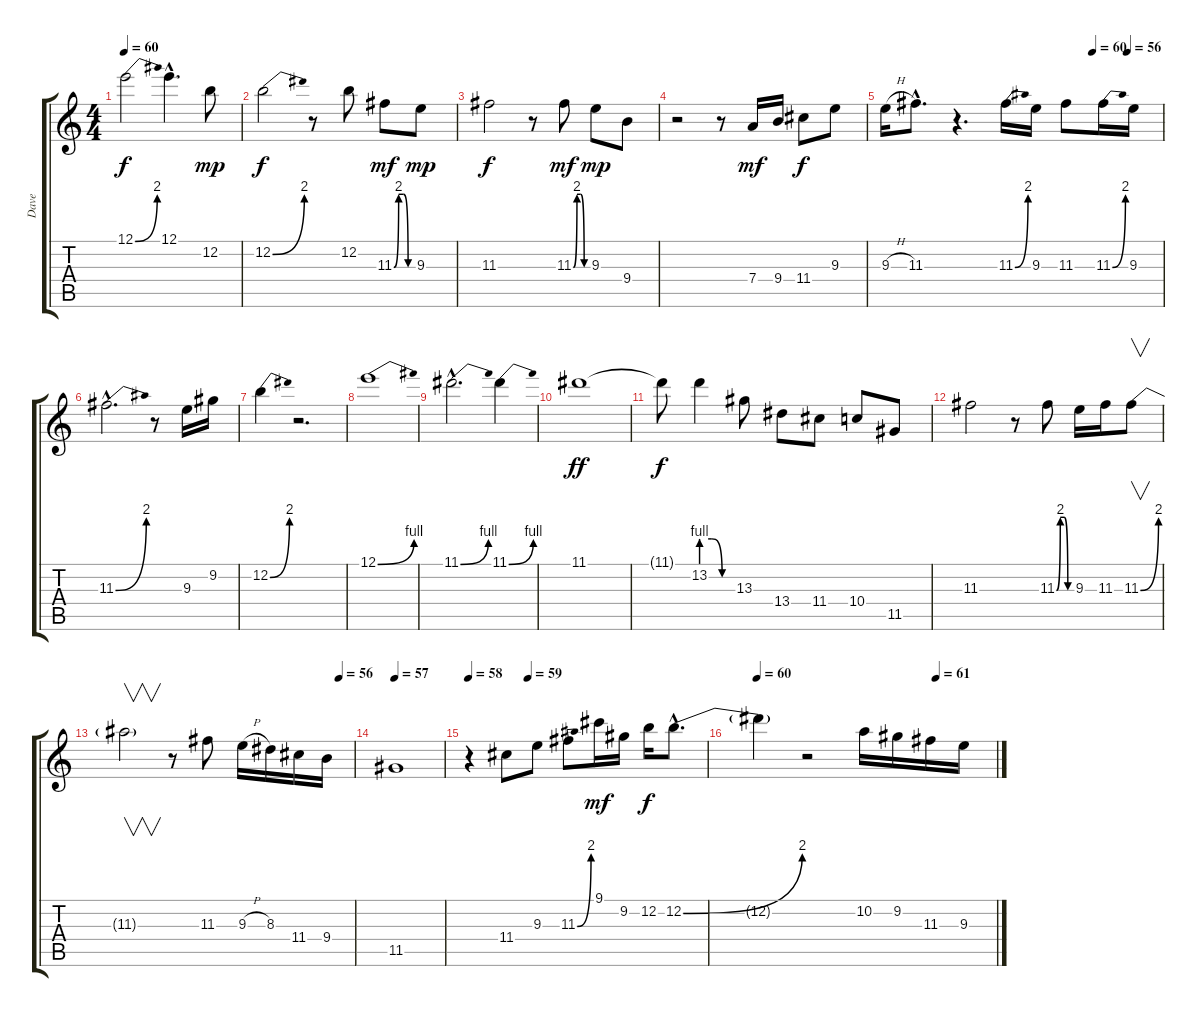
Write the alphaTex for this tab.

\track ("Dave" "Dave") {instrument electricguitarjazz}
\staff {score tabs}
\tuning (E4 B3 G3 D3 A2 E2) {hide}
\ts (4 4)
\tempo 60
\clef g2
\ks c
12.1{be (bend 0 0 60 8)}.2{dy f} 12.1{hac}.4{d} 12.2.8{dy mp} |
12.2{be (bend 0 0 60 8)}.2{dy f} r.8 12.2.8 11.3{be (custom 0 0 15 8 30 8 45 0 60 0)}.8{dy mf} 9.3.8{dy mp} |
11.3.2{dy f} r.8 11.3{be (custom 0 0 15 8 30 8 45 0 60 0)}.8{dy mf} 9.3.8{dy mp} 9.4.8 |
r.2 r.8 7.4.16{dy mf} 9.4.16 11.4.8{dy f} 9.3.8 |
\tempo (60 0.75)
\tempo (56 0.875)
9.3{h}.16 11.3{hac}.8{d} r.4{d} 11.3{be (bend 0 0 60 8)}.16 9.3.16 11.3.8 11.3{be (bend 0 0 60 8)}.16 9.3.16 |
11.3{be (bend 0 0 60 8) hac}.2{d} r.8 9.3.16 9.2.16 |
12.2{be (bend 0 0 60 8)}.4{volume 12} r.2{d} |
12.1{be (bend 0 0 60 4)}.1 |
11.1{be (bend 0 0 60 4) hac}.2{d volume 13} 11.1{be (bend 0 0 60 4)}.4 |
11.1.1{dy ff} |
11.1{t}.8{dy f} 13.2{be (custom 0 4 20 4 40 0 60 0)}.4{volume 11} 13.3.8 13.4.8 11.4.8 10.4.8 11.5.8 |
11.3.2 r.8 11.3{be (custom 0 0 15 8 30 8 45 0 60 0)}.8 9.3.16 11.3.16 11.3{be (bend 0 0 60 8)}.8{v} |
\tempo (56 0.9375)
11.3{t}.2{v} r.8 11.3.8 9.3{h}.16 8.3.16 11.4.16 9.4.16 |
\tempo 57
11.5.1 |
\tempo 58
\tempo (59 0.25)
r.4 11.4.8 9.3.8 11.3{be (bend 0 0 60 8)}.8 9.1.16{dy mf} 9.2.16 12.2.16{dy f} 12.2{be (bend 0 0 60 8) hac}.8{d} |
\tempo 60
\tempo (61 0.75)
12.2{t}.4 r.2 10.2.16 9.2.16 11.3.16 9.3.16
